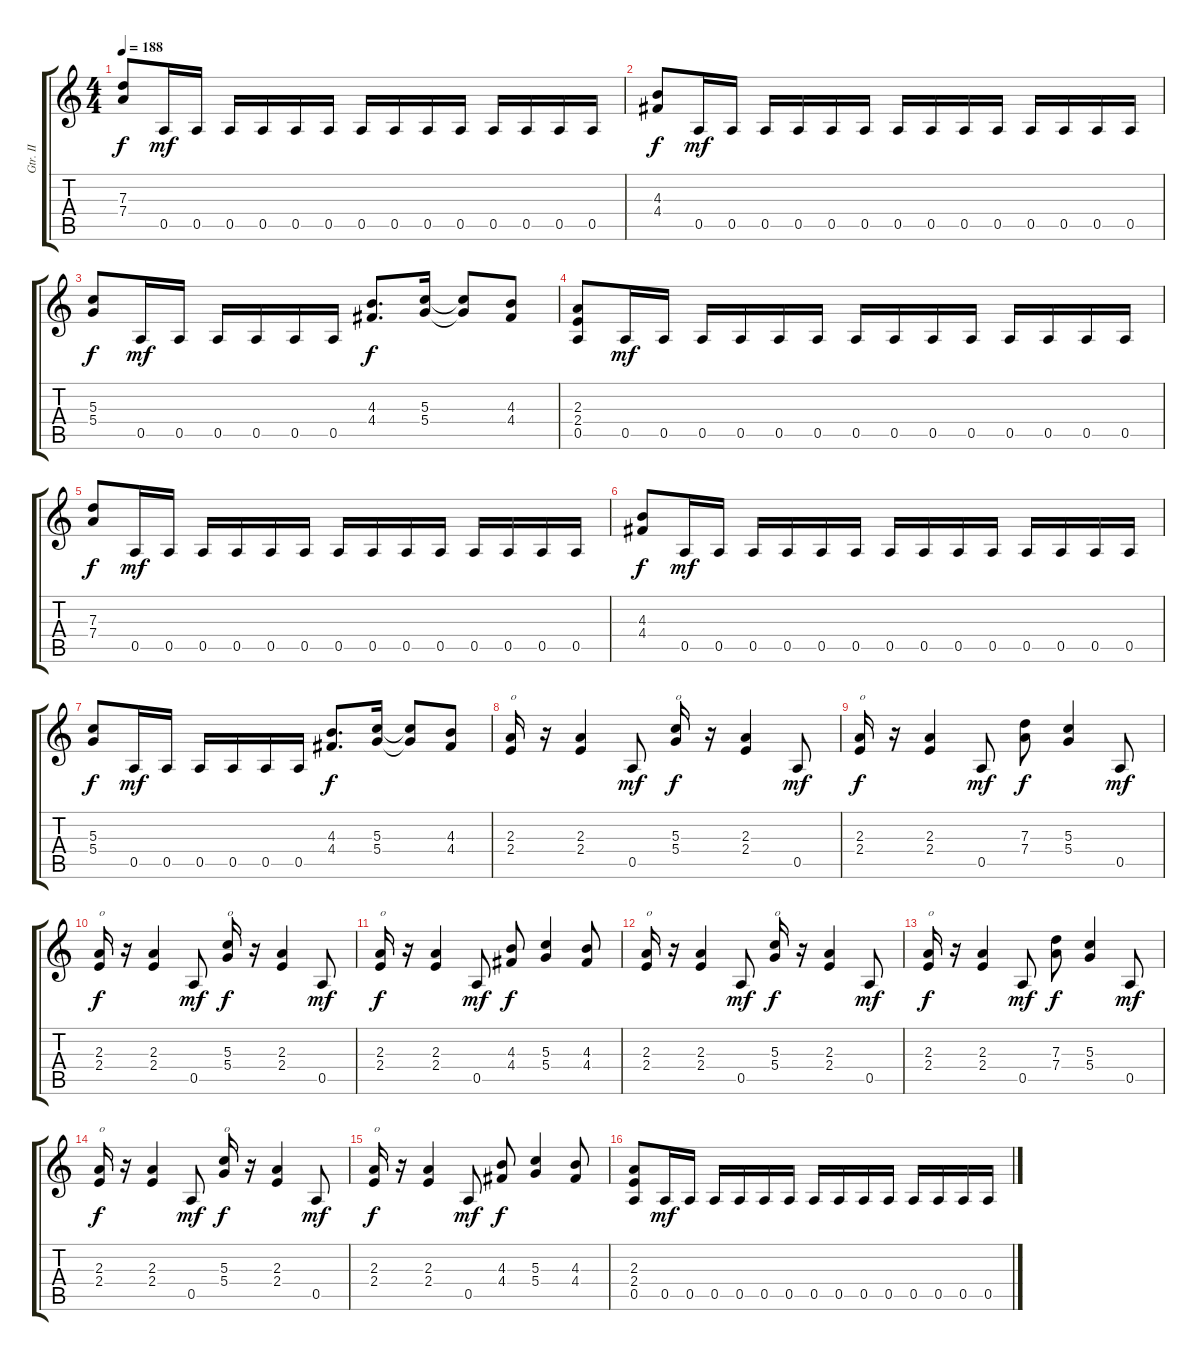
\track ("Gtr. II" "Gtr. II") {instrument overdrivenguitar}
\staff {score tabs}
\tuning (E4 B3 G3 D3 A2 E2) {hide}
\ts (4 4)
\tempo 188
\clef g2
\ks c
(7.3 7.4).8{dy f} 0.5.16{dy mf} 0.5.16 0.5.16 0.5.16 0.5.16 0.5.16 0.5.16 0.5.16 0.5.16 0.5.16 0.5.16 0.5.16 0.5.16 0.5.16 |
(4.3 4.4).8{dy f} 0.5.16{dy mf} 0.5.16 0.5.16 0.5.16 0.5.16 0.5.16 0.5.16 0.5.16 0.5.16 0.5.16 0.5.16 0.5.16 0.5.16 0.5.16 |
(5.3 5.4).8{dy f} 0.5.16{dy mf} 0.5.16 0.5.16 0.5.16 0.5.16 0.5.16 (4.3 4.4).8{d dy f} (5.3 5.4).16 (5.3{t} 5.4{t}).8 (4.3 4.4).8 |
(2.3 2.4 0.5).8 0.5.16{dy mf} 0.5.16 0.5.16 0.5.16 0.5.16 0.5.16 0.5.16 0.5.16 0.5.16 0.5.16 0.5.16 0.5.16 0.5.16 0.5.16 |
(7.3 7.4).8{dy f} 0.5.16{dy mf} 0.5.16 0.5.16 0.5.16 0.5.16 0.5.16 0.5.16 0.5.16 0.5.16 0.5.16 0.5.16 0.5.16 0.5.16 0.5.16 |
(4.3 4.4).8{dy f} 0.5.16{dy mf} 0.5.16 0.5.16 0.5.16 0.5.16 0.5.16 0.5.16 0.5.16 0.5.16 0.5.16 0.5.16 0.5.16 0.5.16 0.5.16 |
(5.3 5.4).8{dy f} 0.5.16{dy mf} 0.5.16 0.5.16 0.5.16 0.5.16 0.5.16 (4.3 4.4).8{d dy f} (5.3 5.4).16 (5.3{t} 5.4{t}).8 (4.3 4.4).8 |
(2.3 2.4).16{txt "o"} r.16 (2.3 2.4).4 0.5.8{dy mf} (5.3 5.4).16{txt "o" dy f} r.16 (2.3 2.4).4 0.5.8{dy mf} |
(2.3 2.4).16{txt "o" dy f} r.16 (2.3 2.4).4 0.5.8{dy mf} (7.3 7.4).8{dy f} (5.3 5.4).4 0.5.8{dy mf} |
(2.3 2.4).16{txt "o" dy f} r.16 (2.3 2.4).4 0.5.8{dy mf} (5.3 5.4).16{txt "o" dy f} r.16 (2.3 2.4).4 0.5.8{dy mf} |
(2.3 2.4).16{txt "o" dy f} r.16 (2.3 2.4).4 0.5.8{dy mf} (4.3 4.4).8{dy f} (5.3 5.4).4 (4.3 4.4).8 |
(2.3 2.4).16{txt "o"} r.16 (2.3 2.4).4 0.5.8{dy mf} (5.3 5.4).16{txt "o" dy f} r.16 (2.3 2.4).4 0.5.8{dy mf} |
(2.3 2.4).16{txt "o" dy f} r.16 (2.3 2.4).4 0.5.8{dy mf} (7.3 7.4).8{dy f} (5.3 5.4).4 0.5.8{dy mf} |
(2.3 2.4).16{txt "o" dy f} r.16 (2.3 2.4).4 0.5.8{dy mf} (5.3 5.4).16{txt "o" dy f} r.16 (2.3 2.4).4 0.5.8{dy mf} |
(2.3 2.4).16{txt "o" dy f} r.16 (2.3 2.4).4 0.5.8{dy mf} (4.3 4.4).8{dy f} (5.3 5.4).4 (4.3 4.4).8 |
(2.3 2.4 0.5).8 0.5.16{dy mf} 0.5.16 0.5.16 0.5.16 0.5.16 0.5.16 0.5.16 0.5.16 0.5.16 0.5.16 0.5.16 0.5.16 0.5.16 0.5.16
